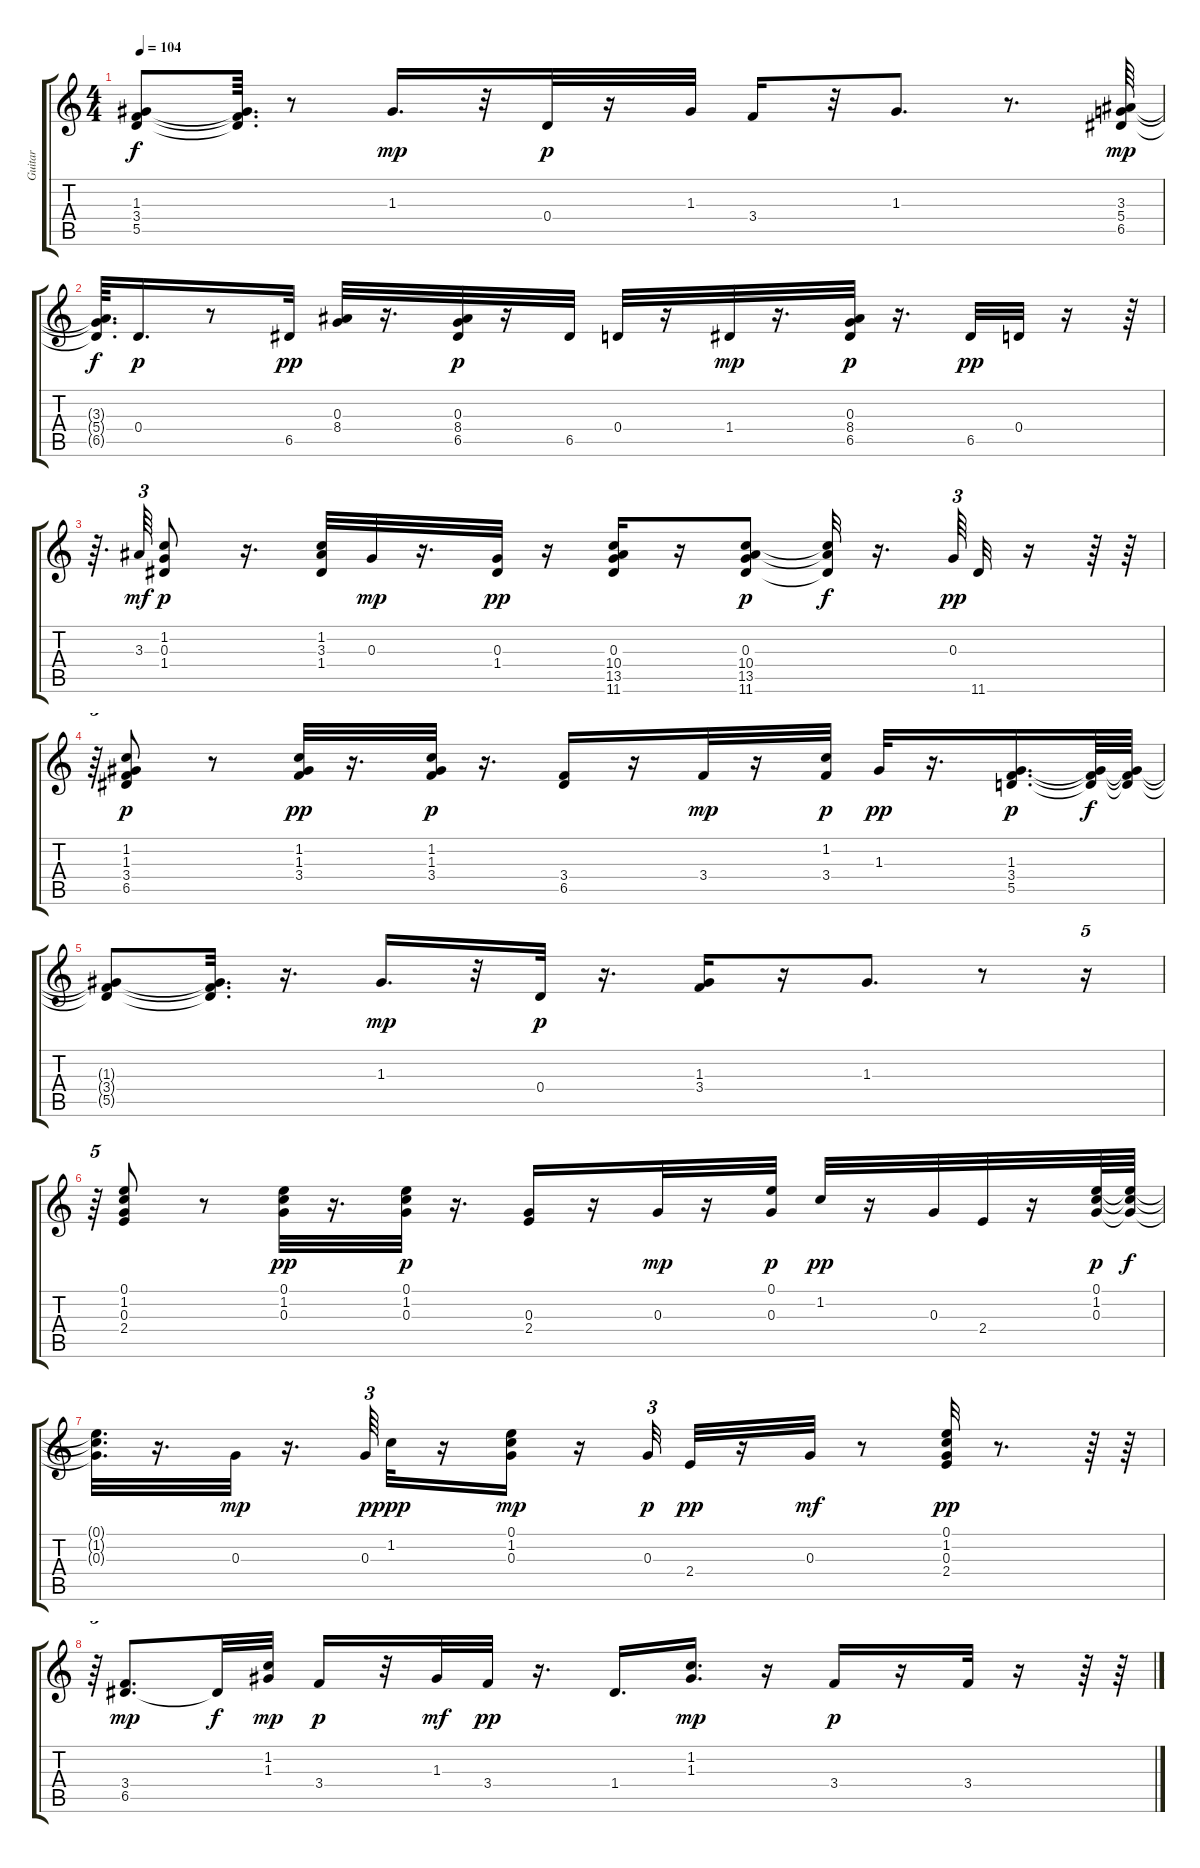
\track ("Guitar" "Guitar") {instrument acousticguitarsteel}
\staff {score tabs}
\tuning (E4 B3 G3 D3 A2 E2) {hide}
\ts (4 4)
\tempo 104
\clef g2
\ks c
(1.3{t} 3.4{t} 5.5{t}).8{dy f} (1.3{t} 3.4{t} 5.5{t}).64{d} r.8 1.3.16{d dy mp} r.32 0.4.32{dy p} r.16 1.3.32 3.4.16 r.32 1.3.8{d} r.8{d} (3.3 5.4 6.5).64{dy mp} |
(3.3{t} 5.4{t} 6.5{t}).64{d dy f} 0.4.16{d dy p} r.8 6.5.32{dy pp} (0.3 8.4).32 r.16{d} (0.3 8.4 6.5).32{dy p} r.16 6.5.32 0.4.32 r.16 1.4.32{dy mp} r.16{d} (0.3 8.4 6.5).32{dy p} r.16{d} 6.5.32{dy pp} 0.4.32 r.16 r.64 |
r.64{d} 3.3.64{tu (3 2) dy mf} (1.2 0.3 1.4).8{dy p} r.16{d} (1.2 3.3 1.4).32 0.3.32{dy mp} r.16{d} (0.3 1.4).32{dy pp} r.16 (0.3 10.4 13.5 11.6).16 r.16 (0.3 10.4 13.5 11.6).8{dy p} (10.4{t} 13.5{t} 11.6{t}).32{dy f} r.16{d} 0.3.64{tu (3 2) dy pp} 11.6.32 r.16 r.64 r.64 |
r.64{tu (5 4)} (1.2 1.3 3.4 6.5).8{dy p} r.8 (1.2 1.3 3.4).32{dy pp} r.16{d} (1.2 1.3 3.4).32{dy p} r.16{d} (3.4 6.5).16 r.16 3.4.32{dy mp} r.16 (1.2 3.4).32{dy p} 1.3.32{dy pp} r.16{d} (1.3 3.4 5.5).16{d dy p} (1.3{t} 3.4{t} 5.5{t}).64{dy f} (1.3{t} 3.4{t} 5.5{t}).64 |
(1.3{t} 3.4{t} 5.5{t}).8 (1.3{t} 3.4{t} 5.5{t}).32{d} r.16{d} 1.3.16{d dy mp} r.32 0.4.32{dy p} r.16{d} (1.3 3.4).16 r.16 1.3.8{d} r.8 r.16{tu (5 4)} |
r.64{tu (5 4)} (0.1 1.2 0.3 2.4).8 r.8 (0.1 1.2 0.3).32{dy pp} r.16{d} (0.1 1.2 0.3).32{dy p} r.16{d} (0.3 2.4).16 r.16 0.3.32{dy mp} r.16 (0.1 0.3).32{dy p} 1.2.32{dy pp} r.16 0.3.32 2.4.32 r.16 (0.1 1.2 0.3).64{dy p} (0.1{t} 1.2{t} 0.3{t}).64{dy f} |
(0.1{t} 1.2{t} 0.3{t}).32{d} r.16{d} 0.3.32{dy mp} r.16{d} 0.3.64{tu (3 2) dy p} 1.2.32{dy ppp} r.16 (0.1 1.2 0.3).16{dy mp} r.16 0.3.32{tu (3 2) dy p} 2.4.32{dy pp} r.16 0.3.32{dy mf} r.8 (0.1 1.2 0.3 2.4).32{dy pp} r.8{d} r.64 r.64 |
r.64{tu (5 4)} (3.4 6.5).8{d dy mp} 6.5{t}.32{dy f} (1.2 1.3).32{dy mp} 3.4.16{dy p} r.32 1.3.32{dy mf} 3.4.32{dy pp} r.16{d} 1.4.16{d} (1.2 1.3).16{d dy mp} r.16 3.4.16{dy p} r.16 3.4.32 r.16 r.64 r.64
